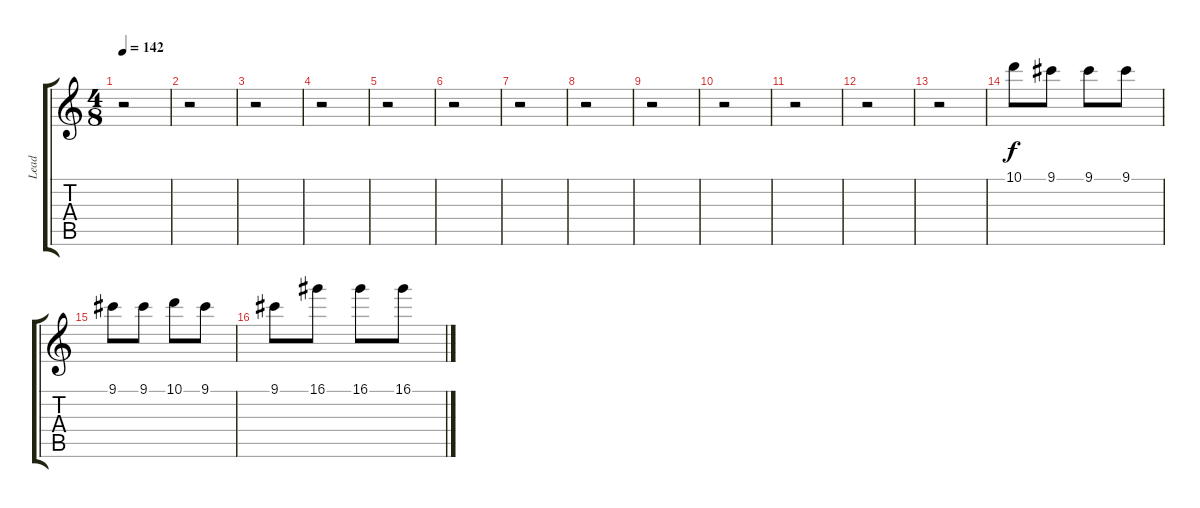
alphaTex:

\track ("Lead" "Lead") {instrument distortionguitar}
\staff {score tabs}
\tuning (E4 B3 G3 D3 A2 D2) {hide}
\ts (4 8)
\tempo 142
\clef g2
\ks c
r.2{dy f} |
r.2 |
r.2 |
r.2 |
r.2 |
r.2 |
r.2 |
r.2 |
r.2 |
r.2 |
r.2 |
r.2 |
r.2 |
10.1.8 9.1.8 9.1.8 9.1.8 |
9.1.8 9.1.8 10.1.8 9.1.8 |
9.1.8 16.1.8 16.1.8 16.1.8
